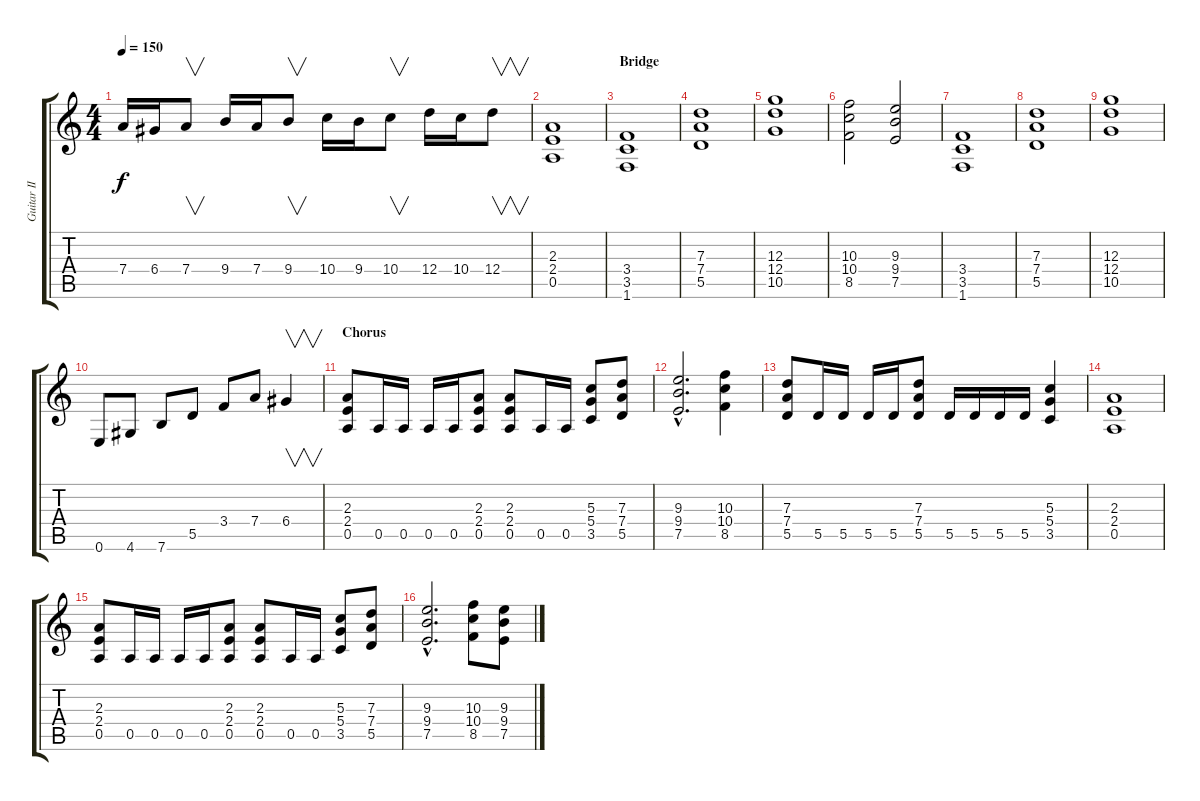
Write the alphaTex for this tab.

\track ("Guitar II" "Guitar II") {instrument distortionguitar}
\staff {score tabs}
\tuning (E4 B3 G3 D3 A2 E2) {hide}
\ts (4 4)
\tempo 150
\clef g2
\ks c
7.4.16{dy f} 6.4.16 7.4.8{v} 9.4.16 7.4.16 9.4.8{v} 10.4.16 9.4.16 10.4.8{v} 12.4.16 10.4.16 12.4.8{v} |
(2.3 2.4 0.5).1 |
\section ("" "Bridge")
(3.4 3.5 1.6).1 |
(7.3 7.4 5.5).1 |
(12.3 12.4 10.5).1 |
(10.3 10.4 8.5).2 (9.3 9.4 7.5).2 |
(3.4 3.5 1.6).1 |
(7.3 7.4 5.5).1 |
(12.3 12.4 10.5).1 |
0.6.8 4.6.8 7.6.8 5.5.8 3.4.8 7.4.8 6.4.4{v} |
\section ("" "Chorus")
(2.3 2.4 0.5).8 0.5.16 0.5.16 0.5.16 0.5.16 (2.3 2.4 0.5).8 (2.3 2.4 0.5).8 0.5.16 0.5.16 (5.3 5.4 3.5).8 (7.3 7.4 5.5).8 |
(9.3{hac} 9.4{hac} 7.5{hac}).2{d} (10.3 10.4 8.5).4 |
(7.3 7.4 5.5).8 5.5.16 5.5.16 5.5.16 5.5.16 (7.3 7.4 5.5).8 5.5.16 5.5.16 5.5.16 5.5.16 (5.3 5.4 3.5).4 |
(2.3 2.4 0.5).1 |
(2.3 2.4 0.5).8 0.5.16 0.5.16 0.5.16 0.5.16 (2.3 2.4 0.5).8 (2.3 2.4 0.5).8 0.5.16 0.5.16 (5.3 5.4 3.5).8 (7.3 7.4 5.5).8 |
(9.3{hac} 9.4{hac} 7.5{hac}).2{d} (10.3 10.4 8.5).8 (9.3 9.4 7.5).8
